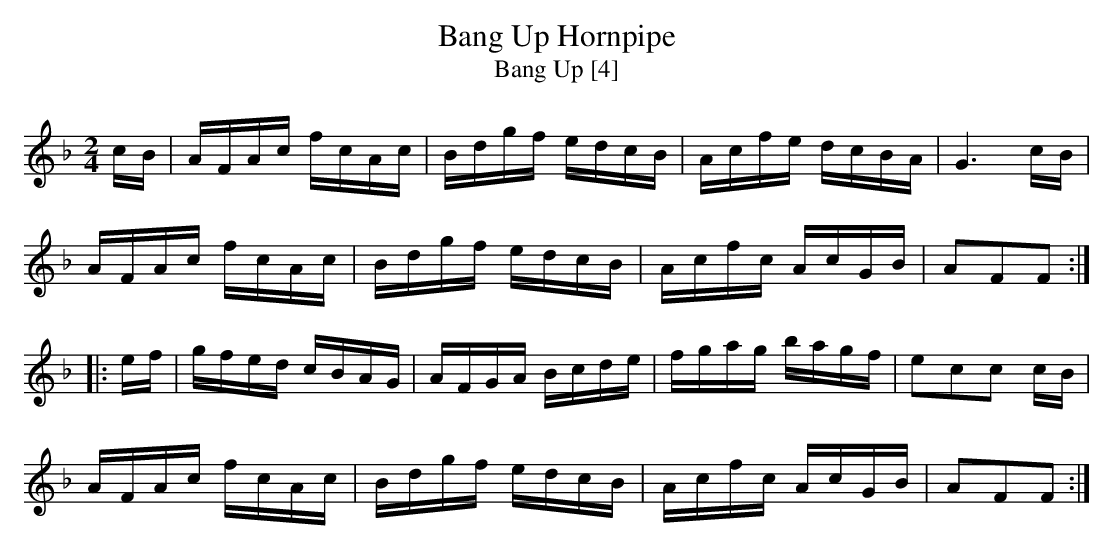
X:1
T:Bang Up Hornpipe
T:Bang Up [4]
M:2/4
L:1/8
K:F
c/B/|A/F/A/c/ f/c/A/c/|B/d/g/f/ e/d/c/B/|A/c/f/e/ d/c/B/A/|G3 c/B/|
A/F/A/c/ f/c/A/c/|B/d/g/f/ e/d/c/B/|A/c/f/c/ A/c/G/B/|AFF:|
|:e/f/|g/f/e/d/ c/B/A/G/|A/F/G/A/ B/c/d/e/|f/g/a/g/ b/a/g/f/|ecc c/B/|
A/F/A/c/ f/c/A/c/|B/d/g/f/ e/d/c/B/|A/c/f/c/ A/c/G/B/|AFF:|]
